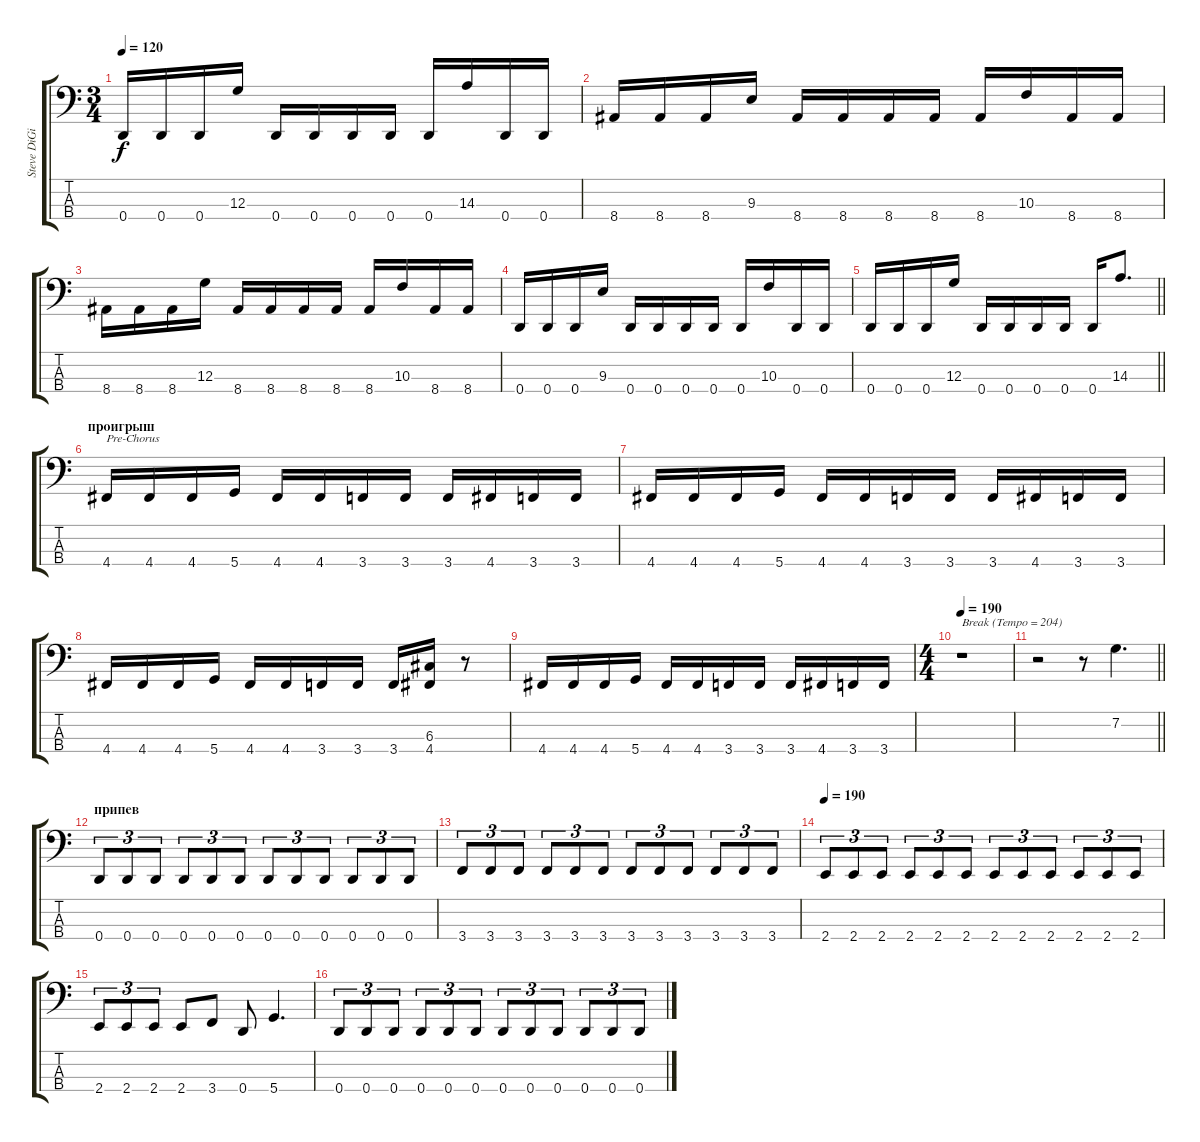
\track ("Steve DiGiorgio" "Steve DiGi") {instrument electricbassfinger}
\staff {score tabs}
\tuning (F2 C2 G1 D1) {hide}
\ts (3 4)
\tempo 120
\clef f4
\ks c
0.4.16{dy f} 0.4.16 0.4.16 12.3.16 0.4.16 0.4.16 0.4.16 0.4.16 0.4.16 14.3.16 0.4.16 0.4.16 |
8.4.16 8.4.16 8.4.16 9.3.16 8.4.16 8.4.16 8.4.16 8.4.16 8.4.16 10.3.16 8.4.16 8.4.16 |
8.4.16 8.4.16 8.4.16 12.3.16 8.4.16 8.4.16 8.4.16 8.4.16 8.4.16 10.3.16 8.4.16 8.4.16 |
0.4.16 0.4.16 0.4.16 9.3.16 0.4.16 0.4.16 0.4.16 0.4.16 0.4.16 10.3.16 0.4.16 0.4.16 |
\barLineRight lightlight
0.4.16 0.4.16 0.4.16 12.3.16 0.4.16 0.4.16 0.4.16 0.4.16 0.4.16 14.3.8{d} |
\section ("" "проигрыш")
4.4.16{txt "Pre-Chorus"} 4.4.16 4.4.16 5.4.16 4.4.16 4.4.16 3.4.16 3.4.16 3.4.16 4.4.16 3.4.16 3.4.16 |
4.4.16 4.4.16 4.4.16 5.4.16 4.4.16 4.4.16 3.4.16 3.4.16 3.4.16 4.4.16 3.4.16 3.4.16 |
4.4.16 4.4.16 4.4.16 5.4.16 4.4.16 4.4.16 3.4.16 3.4.16 3.4.16 (6.3 4.4).16 r.8 |
4.4.16 4.4.16 4.4.16 5.4.16 4.4.16 4.4.16 3.4.16 3.4.16 3.4.16 4.4.16 3.4.16 3.4.16 |
\ts (4 4)
\tempo 190
r.1{txt "Break (Tempo = 204)"} |
\barLineRight lightlight
r.2 r.8 7.2.4{d} |
\section ("" "припев")
0.4.8{tu (3 2)} 0.4.8{tu (3 2)} 0.4.8{tu (3 2)} 0.4.8{tu (3 2)} 0.4.8{tu (3 2)} 0.4.8{tu (3 2)} 0.4.8{tu (3 2)} 0.4.8{tu (3 2)} 0.4.8{tu (3 2)} 0.4.8{tu (3 2)} 0.4.8{tu (3 2)} 0.4.8{tu (3 2)} |
3.4.8{tu (3 2)} 3.4.8{tu (3 2)} 3.4.8{tu (3 2)} 3.4.8{tu (3 2)} 3.4.8{tu (3 2)} 3.4.8{tu (3 2)} 3.4.8{tu (3 2)} 3.4.8{tu (3 2)} 3.4.8{tu (3 2)} 3.4.8{tu (3 2)} 3.4.8{tu (3 2)} 3.4.8{tu (3 2)} |
\tempo 190
2.4.8{tu (3 2)} 2.4.8{tu (3 2)} 2.4.8{tu (3 2)} 2.4.8{tu (3 2)} 2.4.8{tu (3 2)} 2.4.8{tu (3 2)} 2.4.8{tu (3 2)} 2.4.8{tu (3 2)} 2.4.8{tu (3 2)} 2.4.8{tu (3 2)} 2.4.8{tu (3 2)} 2.4.8{tu (3 2)} |
2.4.8{tu (3 2)} 2.4.8{tu (3 2)} 2.4.8{tu (3 2)} 2.4.8 3.4.8 0.4.8 5.4.4{d} |
0.4.8{tu (3 2)} 0.4.8{tu (3 2)} 0.4.8{tu (3 2)} 0.4.8{tu (3 2)} 0.4.8{tu (3 2)} 0.4.8{tu (3 2)} 0.4.8{tu (3 2)} 0.4.8{tu (3 2)} 0.4.8{tu (3 2)} 0.4.8{tu (3 2)} 0.4.8{tu (3 2)} 0.4.8{tu (3 2)}
